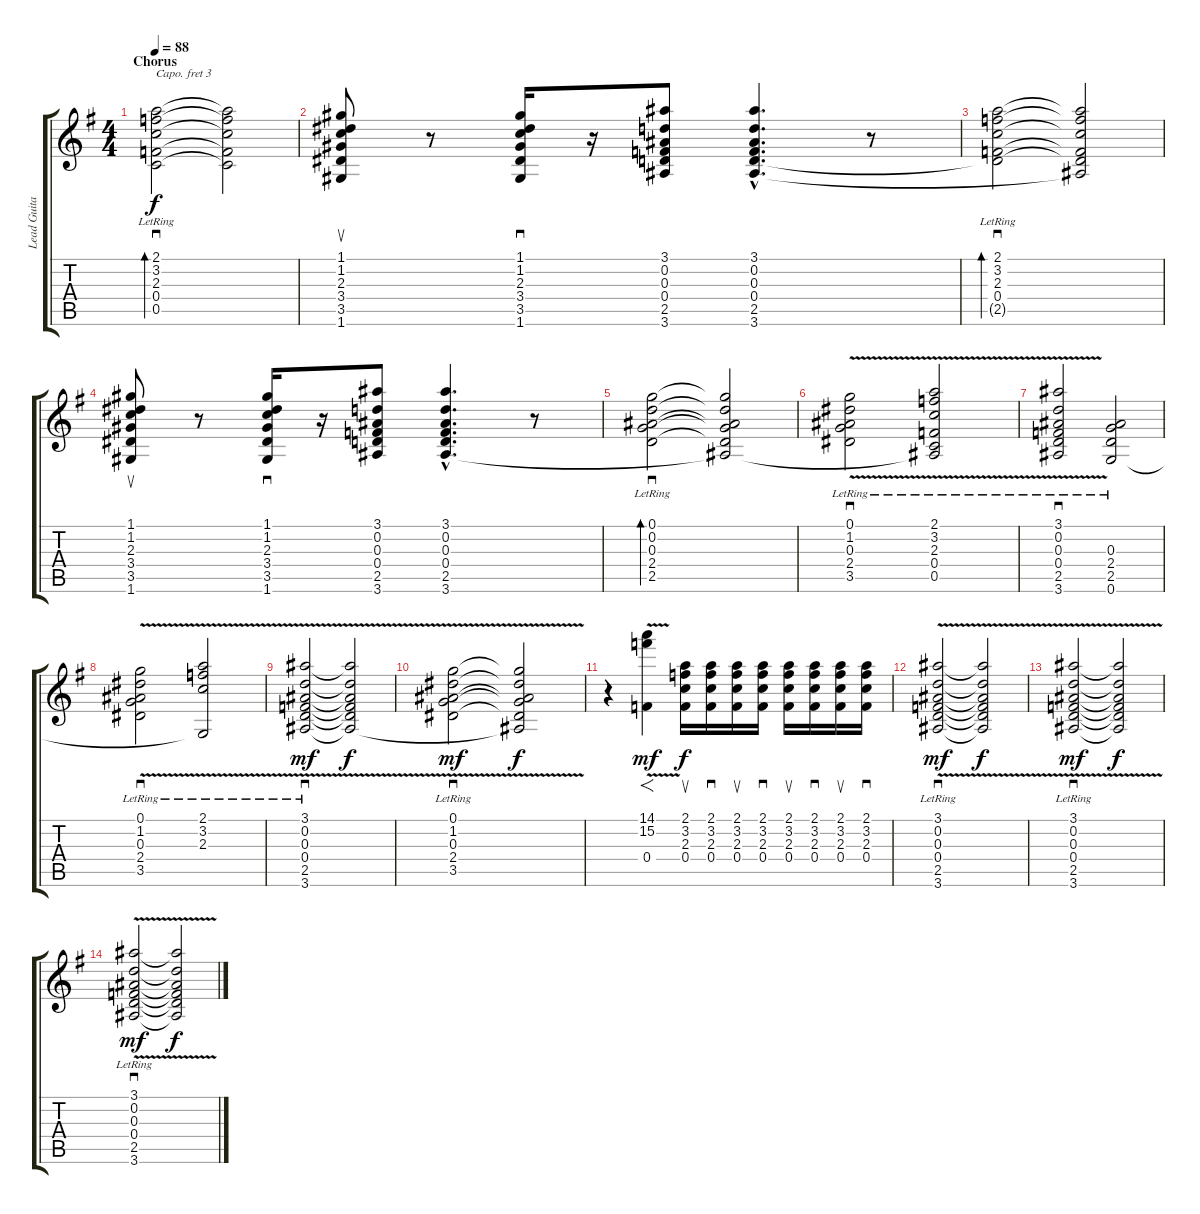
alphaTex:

\track ("Lead Guitar" "Lead Guita") {instrument overdrivenguitar}
\staff {score tabs}
\capo 3
\tuning (E4 B3 G3 D3 A2 E2) {hide}
\ts (4 4)
\section ("" "Chorus")
\tempo 88
\clef g2
\ks g
(2.1{lr} 3.2{lr} 2.3{lr} 0.4{lr} 0.5{t}).2{sd bd 240 dy f} (2.1{t} 3.2{t} 2.3{t} 0.4{t} 0.5{t}).2 |
(1.1 1.2 2.3 3.4 3.5 1.6).8{su} r.8 (1.1 1.2 2.3 3.4 3.5 1.6).16{sd} r.16 (3.1 0.2 0.3 0.4 2.5 3.6).8 (3.1{hac} 0.2{hac} 0.3{hac} 0.4{hac} 2.5{hac} 3.6{hac}).4{d} r.8 |
(2.1{lr} 3.2{lr} 2.3{lr} 0.4{lr} 2.5{t}).2{sd bd 120} (2.1{t} 3.2{t} 2.3{t} 0.4{t} 2.5{t} 3.6{t}).2 |
(1.1 1.2 2.3 3.4 3.5 1.6).8{su} r.8 (1.1 1.2 2.3 3.4 3.5 1.6).16{sd} r.16 (3.1 0.2 0.3 0.4 2.5 3.6).8 (3.1{hac} 0.2{hac} 0.3{hac} 0.4{hac} 2.5{hac} 3.6{hac}).4{d} r.8 |
(0.1{lr} 0.2{lr} 0.3{lr} 2.4{lr} 2.5).2{sd bd 120} (0.1{t} 0.2{t} 0.3{t} 2.4{t} 2.5{t} 3.6{t}).2 |
(0.1{v} 1.2 0.3 2.4 3.5{lr}).2{sd} (2.1{v lr} 3.2{lr} 2.3{lr} 0.4{lr} 0.5{lr} 3.6{t}).2 |
(3.1{v} 0.2 0.3 0.4 2.5{lr} 3.6).2{sd} (0.3{lr} 2.4{lr} 2.5{lr} 0.6).2 |
(0.1{v} 1.2 0.3 2.4 3.5{lr}).2{sd} (2.1{v lr} 3.2{lr} 2.3{lr} 0.6{t}).2 |
(3.1{v lr} 0.2{lr} 0.3{lr} 0.4{lr} 2.5 3.6{lr}).2{sd dy mf} (3.1{t} 0.2{t} 0.3{t} 0.4{t} 2.5{t} 3.6{t}).2{dy f} |
(0.1{v lr} 1.2{lr} 0.3{lr} 2.4{lr} 3.5).2{sd dy mf} (0.1{t} 1.2{t} 0.3{t} 2.4{t} 3.5{t} 3.6{t}).2{dy f} |
r.4 (14.1{v} 15.2 0.4).4{f dy mf} (2.1 3.2 2.3 0.4).16{su dy f} (2.1 3.2 2.3 0.4).16{sd} (2.1 3.2 2.3 0.4).16{su} (2.1 3.2 2.3 0.4).16{sd} (2.1 3.2 2.3 0.4).16{su} (2.1 3.2 2.3 0.4).16{sd} (2.1 3.2 2.3 0.4).16{su} (2.1 3.2 2.3 0.4).16{sd} |
(3.1{v lr} 0.2{lr} 0.3{lr} 0.4{lr} 2.5 3.6{lr}).2{sd dy mf} (3.1{t} 0.2{t} 0.3{t} 0.4{t} 2.5{t} 3.6{t}).2{dy f} |
(3.1{v lr} 0.2{lr} 0.3{lr} 0.4{lr} 2.5 3.6{lr}).2{sd dy mf} (3.1{t} 0.2{t} 0.3{t} 0.4{t} 2.5{t} 3.6{t}).2{dy f} |
(3.1{v lr} 0.2{lr} 0.3{lr} 0.4{lr} 2.5 3.6{lr}).2{sd dy mf} (3.1{t} 0.2{t} 0.3{t} 0.4{t} 2.5{t} 3.6{t}).2{dy f}
